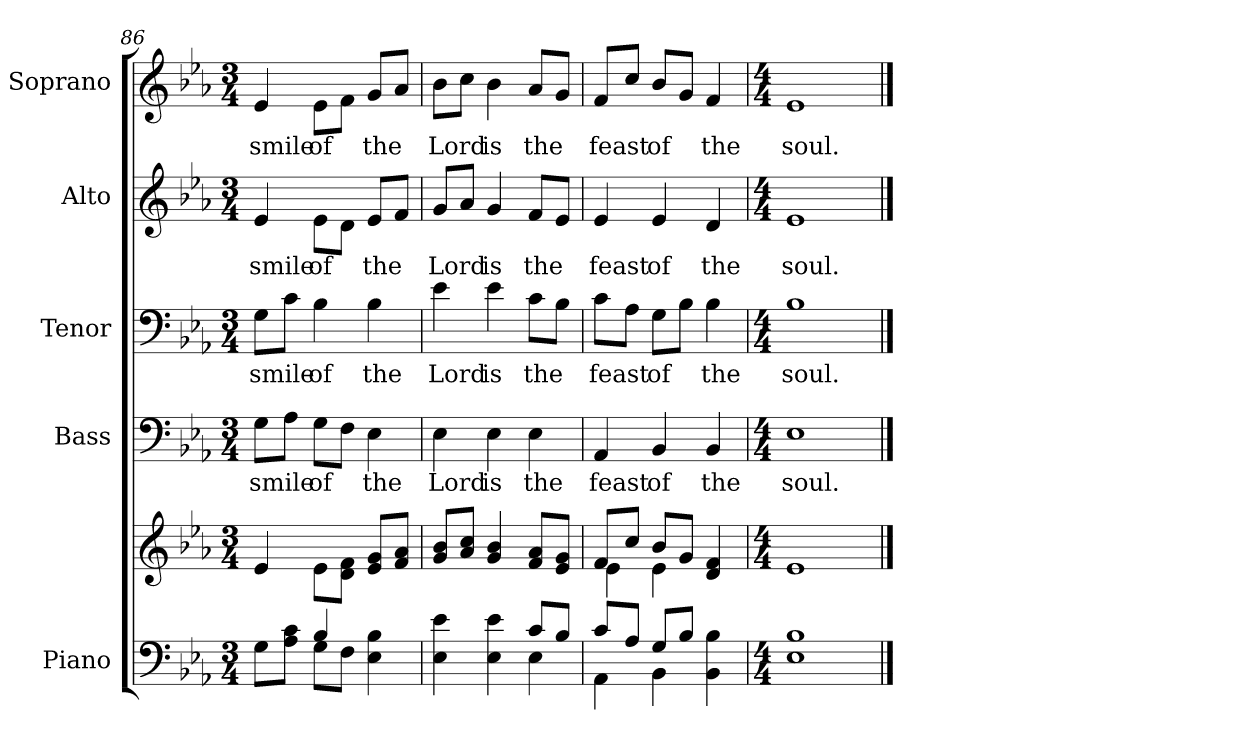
**kern	**kern	**kern	**text	**kern	**text	**kern	**text	**kern	**text
*part5	*part5	*part4	*part4	*part3	*part3	*part2	*part2	*part1	*part1
*staff6	*staff5	*staff4	*staff4	*staff3	*staff3	*staff2	*staff2	*staff1	*staff1
*I"Piano	*	*I"Bass	*	*I"Tenor	*	*I"Alto	*	*I"Soprano	*
*I'Pno.	*	*I'B.	*	*I'T.	*	*I'A.	*	*I'S.	*
!!LO:LB:g=z
*clefF4	*clefG2	*clefF4	*	*clefF4	*	*clefG2	*	*clefG2	*
*k[b-e-a-]	*k[b-e-a-]	*k[b-e-a-]	*	*k[b-e-a-]	*	*k[b-e-a-]	*	*k[b-e-a-]	*
*E-:	*E-:	*E-:	*	*E-:	*	*E-:	*	*E-:	*
*M3/4	*M3/4	*M3/4	*	*M3/4	*	*M3/4	*	*M3/4	*
=86	=86	=86	=86	=86	=86	=86	=86	=86	=86
*^	*	*	*	*	*	*	*	*	*
!	!	!	!	!LO:LY:b:color=#000000	!	!	!	!	!	!
!	!	!	!	!	!	!LO:LY:b:color=#000000	!	!	!	!
!	!	!	!	!	!	!	!	!LO:LY:b:color=#000000	!	!
!	!	!	!	!	!	!	!	!	!	!LO:LY:b:color=#000000
8Gi\L	4ryy	4e-i/	8Gi\L	smile	8Gi\L	smile	4e-i/	smile	4e-i/	smile
8A-i\ 8ciJ	.	.	8A-i\J	.	8ci\J	.	.	.	.	.
!	!	!	!	!LO:LY:b:color=#000000	!	!	!	!	!	!
!	!	!	!	!	!	!LO:LY:b:color=#000000	!	!	!	!
!	!	!	!	!	!	!	!	!LO:LY:b:color=#000000	!	!
!	!	!	!	!	!	!	!	!	!	!LO:LY:b:color=#000000
4B-i/	8Gi\L	8e-i\L	8Gi\L	of	4B-i\	of	8e-i\L	of	8e-i\L	of
.	8Fi\J	8di\ 8fiJ	8Fi\J	.	.	.	8di\J	.	8fi\J	.
!	!	!	!	!LO:LY:b:color=#000000	!	!	!	!	!	!
!	!	!	!	!	!	!LO:LY:b:color=#000000	!	!	!	!
!	!	!	!	!	!	!	!	!LO:LY:b:color=#000000	!	!
!	!	!	!	!	!	!	!	!	!	!LO:LY:b:color=#000000
4E-i\ 4B-i	4ryy	8e-i/ 8giL	4E-i\	the	4B-i\	the	8e-i/L	the	8gi/L	the
.	.	8fi/ 8a-iJ	.	.	.	.	8fi/J	.	8a-i/J	.
=87	=87	=87	=87	=87	=87	=87	=87	=87	=87	=87
!	!	!	!	!LO:LY:b:color=#000000	!	!	!	!	!	!
!	!	!	!	!	!	!LO:LY:b:color=#000000	!	!	!	!
!	!	!	!	!	!	!	!	!LO:LY:b:color=#000000	!	!
!	!	!	!	!	!	!	!	!	!	!LO:LY:b:color=#000000
4E-i\ 4e-i	2ryy	8gi/ 8b-iL	4E-i\	Lord	4e-i\	Lord	8gi/L	Lord	8b-i\L	Lord
.	.	8a-i/ 8cciJ	.	.	.	.	8a-i/J	.	8cci\J	.
!	!	!	!	!LO:LY:b:color=#000000	!	!	!	!	!	!
!	!	!	!	!	!	!LO:LY:b:color=#000000	!	!	!	!
!	!	!	!	!	!	!	!	!LO:LY:b:color=#000000	!	!
!	!	!	!	!	!	!	!	!	!	!LO:LY:b:color=#000000
4E-i\ 4e-i	.	4gi/ 4b-i	4E-i\	is	4e-i\	is	4gi/	is	4b-i\	is
!	!	!	!	!LO:LY:b:color=#000000	!	!	!	!	!	!
!	!	!	!	!	!	!LO:LY:b:color=#000000	!	!	!	!
!	!	!	!	!	!	!	!	!LO:LY:b:color=#000000	!	!
!	!	!	!	!	!	!	!	!	!	!LO:LY:b:color=#000000
8ci/L	4E-i\	8fi/ 8a-iL	4E-i\	the	8ci\L	the	8fi/L	the	8a-i/L	the
8B-i/J	.	8e-i/ 8giJ	.	.	8B-i\J	.	8e-i/J	.	8gi/J	.
!!LO:PB:g=z
=88	=88	=88	=88	=88	=88	=88	=88	=88	=88	=88
*	*	*^	*	*	*	*	*	*	*	*
!	!	!	!	!	!LO:LY:b:color=#000000	!	!	!	!	!	!
!	!	!	!	!	!	!	!LO:LY:b:color=#000000	!	!	!	!
!	!	!	!	!	!	!	!	!	!LO:LY:b:color=#000000	!	!
!	!	!	!	!	!	!	!	!	!	!	!LO:LY:b:color=#000000
8ci/L	4AA-i\	8fi/L	4e-i\	4AA-i/	feast	8ci\L	feast	4e-i/	feast	8fi/L	feast
8A-i/J	.	8cci/J	.	.	.	8A-i\J	.	.	.	8cci/J	.
!	!	!	!	!	!LO:LY:b:color=#000000	!	!	!	!	!	!
!	!	!	!	!	!	!	!LO:LY:b:color=#000000	!	!	!	!
!	!	!	!	!	!	!	!	!	!LO:LY:b:color=#000000	!	!
!	!	!	!	!	!	!	!	!	!	!	!LO:LY:b:color=#000000
8Gi/L	4BB-i\	8b-i/L	4e-i\	4BB-i/	of	8Gi\L	of	4e-i/	of	8b-i/L	of
8B-i/J	.	8gi/J	.	.	.	8B-i\J	.	.	.	8gi/J	.
!	!	!	!	!	!LO:LY:b:color=#000000	!	!	!	!	!	!
!	!	!	!	!	!	!	!LO:LY:b:color=#000000	!	!	!	!
!	!	!	!	!	!	!	!	!	!LO:LY:b:color=#000000	!	!
!	!	!	!	!	!	!	!	!	!	!	!LO:LY:b:color=#000000
4BB-i\ 4B-i	4ryy	4di/ 4fi	4ryy	4BB-i/	the	4B-i\	the	4di/	the	4fi/	the
*v	*v	*	*	*	*	*	*	*	*	*	*
*	*v	*v	*	*	*	*	*	*	*	*
=89	=89	=89	=89	=89	=89	=89	=89	=89	=89
*M4/4	*M4/4	*M4/4	*	*M4/4	*	*M4/4	*	*M4/4	*
*^	*^	*	*	*	*	*	*	*	*
!	!	!	!	!	!LO:LY:b:color=#000000	!	!	!	!	!	!
*v	*v	*	*	*	*	*	*	*	*	*	*
*	*v	*v	*	*	*	*	*	*	*	*
*^	*^	*	*	*	*	*	*	*	*
!	!	!	!	!	!	!	!LO:LY:b:color=#000000	!	!	!	!
*v	*v	*	*	*	*	*	*	*	*	*	*
*	*v	*v	*	*	*	*	*	*	*	*
*^	*^	*	*	*	*	*	*	*	*
!	!	!	!	!	!	!	!	!	!LO:LY:b:color=#000000	!	!
*v	*v	*	*	*	*	*	*	*	*	*	*
*	*v	*v	*	*	*	*	*	*	*	*
*^	*^	*	*	*	*	*	*	*	*
!	!	!	!	!	!	!	!	!	!	!	!LO:LY:b:color=#000000
*v	*v	*	*	*	*	*	*	*	*	*	*
*	*v	*v	*	*	*	*	*	*	*	*
1E-i 1B-i	1e-i	1E-i	soul.	1B-i	soul.	1e-i	soul.	1e-i	soul.
==	==	==	==	==	==	==	==	==	==
*-	*-	*-	*-	*-	*-	*-	*-	*-	*-
